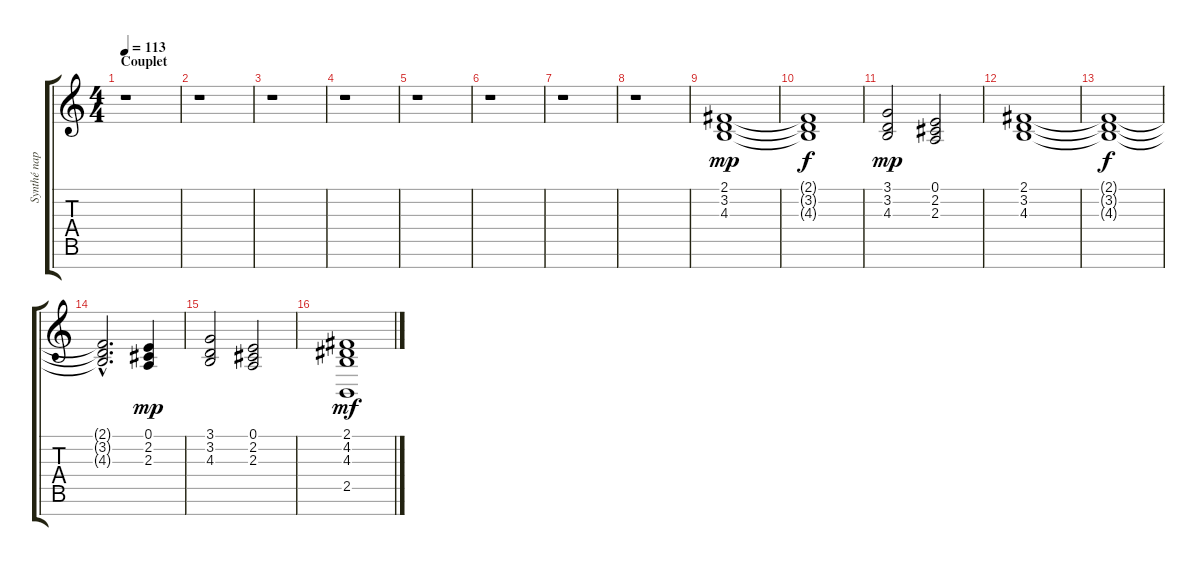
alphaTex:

\track ("Synthé nappe" "Synthé nap") {instrument synthstrings1}
\staff {score tabs}
\tuning (E4 B3 G3 D3 A2 E2 B1) {hide}
\ts (4 4)
\section ("" "Couplet")
\tempo 113
\clef g2
\ks c
r.1{dy f} |
r.1 |
r.1 |
r.1 |
r.1 |
r.1 |
r.1 |
r.1 |
(2.1 3.2 4.3).1{dy mp} |
(2.1{t} 3.2{t} 4.3{t}).1{dy f} |
(3.1 3.2 4.3).2{dy mp} (0.1 2.2 2.3).2 |
(2.1 3.2 4.3).1 |
(2.1{t} 3.2{t} 4.3{t}).1{dy f} |
(2.1{hac t} 3.2{hac t} 4.3{hac t}).2{d} (0.1 2.2 2.3).4{dy mp} |
(3.1 3.2 4.3).2 (0.1 2.2 2.3).2 |
(2.1 4.2 4.3 2.5).1{dy mf}
